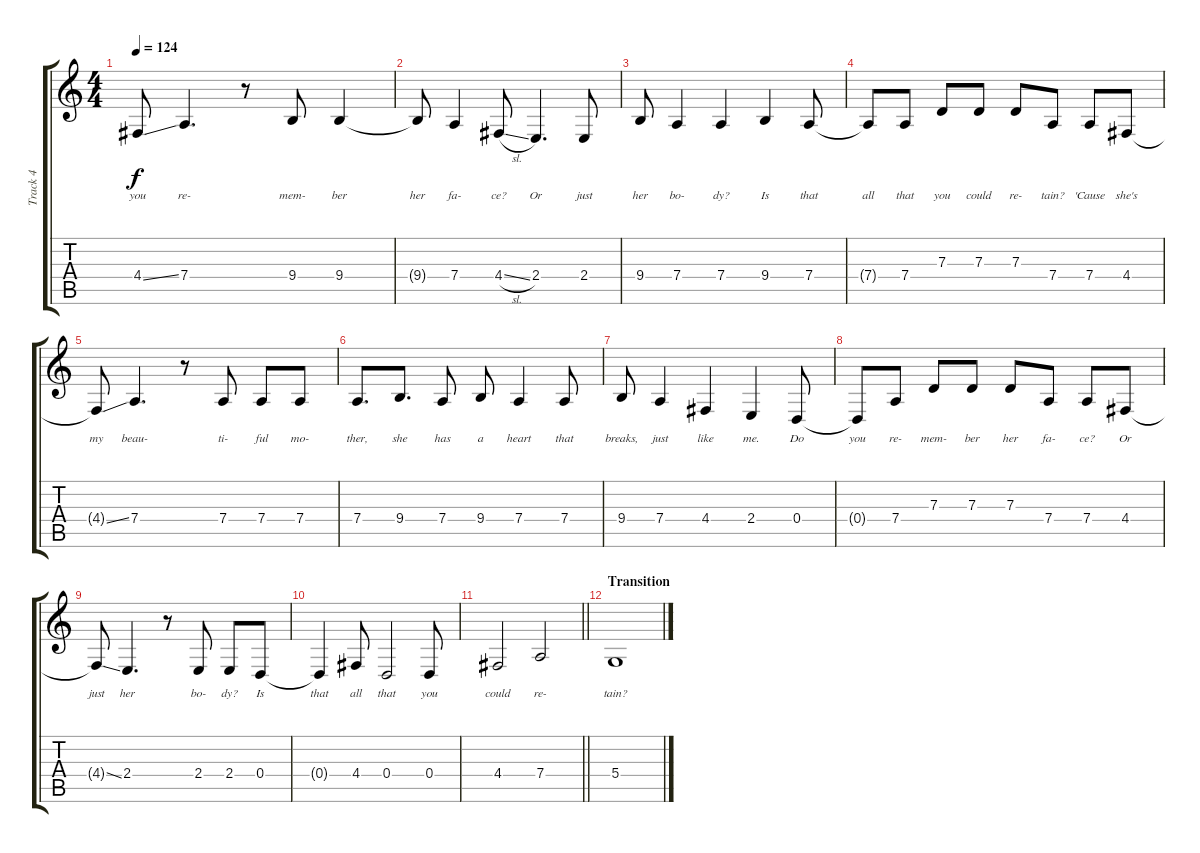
\track ("Track 4" "Track 4") {instrument clarinet}
\staff {score tabs}
\tuning (E4 B3 G3 D3 A2 E2) {hide}
\ts (4 4)
\tempo 124
\clef g2
\ks c
4.4{ss t}.8{lyrics (0 "you") lyrics (1 "") lyrics (2 "") lyrics (3 "") lyrics (4 "") dy f} 7.4.4{d lyrics (0 "re-") lyrics (1 "") lyrics (2 "") lyrics (3 "") lyrics (4 "")} r.8 9.4.8{lyrics (0 "mem-") lyrics (1 "") lyrics (2 "") lyrics (3 "") lyrics (4 "")} 9.4.4{lyrics (0 "ber") lyrics (1 "") lyrics (2 "") lyrics (3 "") lyrics (4 "")} |
9.4{t}.8{lyrics (0 "her") lyrics (1 "") lyrics (2 "") lyrics (3 "") lyrics (4 "")} 7.4.4{lyrics (0 "fa-") lyrics (1 "") lyrics (2 "") lyrics (3 "") lyrics (4 "")} 4.4{sl}.8{lyrics (0 "ce?") lyrics (1 "") lyrics (2 "") lyrics (3 "") lyrics (4 "")} 2.4.4{d lyrics (0 "Or") lyrics (1 "") lyrics (2 "") lyrics (3 "") lyrics (4 "")} 2.4.8{lyrics (0 "just") lyrics (1 "") lyrics (2 "") lyrics (3 "") lyrics (4 "")} |
9.4.8{lyrics (0 "her") lyrics (1 "") lyrics (2 "") lyrics (3 "") lyrics (4 "")} 7.4.4{lyrics (0 "bo-") lyrics (1 "") lyrics (2 "") lyrics (3 "") lyrics (4 "")} 7.4.4{lyrics (0 "dy?") lyrics (1 "") lyrics (2 "") lyrics (3 "") lyrics (4 "")} 9.4.4{lyrics (0 "Is") lyrics (1 "") lyrics (2 "") lyrics (3 "") lyrics (4 "")} 7.4.8{lyrics (0 "that") lyrics (1 "") lyrics (2 "") lyrics (3 "") lyrics (4 "")} |
7.4{t}.8{lyrics (0 "all") lyrics (1 "") lyrics (2 "") lyrics (3 "") lyrics (4 "")} 7.4.8{lyrics (0 "that") lyrics (1 "") lyrics (2 "") lyrics (3 "") lyrics (4 "")} 7.3.8{lyrics (0 "you") lyrics (1 "") lyrics (2 "") lyrics (3 "") lyrics (4 "")} 7.3.8{lyrics (0 "could") lyrics (1 "") lyrics (2 "") lyrics (3 "") lyrics (4 "")} 7.3.8{lyrics (0 "re-") lyrics (1 "") lyrics (2 "") lyrics (3 "") lyrics (4 "")} 7.4.8{lyrics (0 "tain?") lyrics (1 "") lyrics (2 "") lyrics (3 "") lyrics (4 "")} 7.4.8{lyrics (0 "'Cause") lyrics (1 "") lyrics (2 "") lyrics (3 "") lyrics (4 "")} 4.4.8{lyrics (0 "she's") lyrics (1 "") lyrics (2 "") lyrics (3 "") lyrics (4 "")} |
4.4{ss t}.8{lyrics (0 "my") lyrics (1 "") lyrics (2 "") lyrics (3 "") lyrics (4 "")} 7.4.4{d lyrics (0 "beau-") lyrics (1 "") lyrics (2 "") lyrics (3 "") lyrics (4 "")} r.8 7.4.8{lyrics (0 "ti-") lyrics (1 "") lyrics (2 "") lyrics (3 "") lyrics (4 "")} 7.4.8{lyrics (0 "ful") lyrics (1 "") lyrics (2 "") lyrics (3 "") lyrics (4 "")} 7.4.8{lyrics (0 "mo-") lyrics (1 "") lyrics (2 "") lyrics (3 "") lyrics (4 "")} |
7.4.8{d lyrics (0 "ther,") lyrics (1 "") lyrics (2 "") lyrics (3 "") lyrics (4 "")} 9.4.8{d lyrics (0 "she") lyrics (1 "") lyrics (2 "") lyrics (3 "") lyrics (4 "")} 7.4.8{lyrics (0 "has") lyrics (1 "") lyrics (2 "") lyrics (3 "") lyrics (4 "")} 9.4.8{lyrics (0 "a") lyrics (1 "") lyrics (2 "") lyrics (3 "") lyrics (4 "")} 7.4.4{lyrics (0 "heart") lyrics (1 "") lyrics (2 "") lyrics (3 "") lyrics (4 "")} 7.4.8{lyrics (0 "that") lyrics (1 "") lyrics (2 "") lyrics (3 "") lyrics (4 "")} |
9.4.8{lyrics (0 "breaks,") lyrics (1 "") lyrics (2 "") lyrics (3 "") lyrics (4 "")} 7.4.4{lyrics (0 "just") lyrics (1 "") lyrics (2 "") lyrics (3 "") lyrics (4 "")} 4.4.4{lyrics (0 "like") lyrics (1 "") lyrics (2 "") lyrics (3 "") lyrics (4 "")} 2.4.4{lyrics (0 "me.") lyrics (1 "") lyrics (2 "") lyrics (3 "") lyrics (4 "")} 0.4.8{lyrics (0 "Do") lyrics (1 "") lyrics (2 "") lyrics (3 "") lyrics (4 "")} |
0.4{t}.8{lyrics (0 "you") lyrics (1 "") lyrics (2 "") lyrics (3 "") lyrics (4 "")} 7.4.8{lyrics (0 "re-") lyrics (1 "") lyrics (2 "") lyrics (3 "") lyrics (4 "")} 7.3.8{lyrics (0 "mem-") lyrics (1 "") lyrics (2 "") lyrics (3 "") lyrics (4 "")} 7.3.8{lyrics (0 "ber") lyrics (1 "") lyrics (2 "") lyrics (3 "") lyrics (4 "")} 7.3.8{lyrics (0 "her") lyrics (1 "") lyrics (2 "") lyrics (3 "") lyrics (4 "")} 7.4.8{lyrics (0 "fa-") lyrics (1 "") lyrics (2 "") lyrics (3 "") lyrics (4 "")} 7.4.8{lyrics (0 "ce?") lyrics (1 "") lyrics (2 "") lyrics (3 "") lyrics (4 "")} 4.4.8{lyrics (0 "Or") lyrics (1 "") lyrics (2 "") lyrics (3 "") lyrics (4 "")} |
4.4{ss t}.8{lyrics (0 "just") lyrics (1 "") lyrics (2 "") lyrics (3 "") lyrics (4 "")} 2.4.4{d lyrics (0 "her") lyrics (1 "") lyrics (2 "") lyrics (3 "") lyrics (4 "")} r.8 2.4.8{lyrics (0 "bo-") lyrics (1 "") lyrics (2 "") lyrics (3 "") lyrics (4 "")} 2.4.8{lyrics (0 "dy?") lyrics (1 "") lyrics (2 "") lyrics (3 "") lyrics (4 "")} 0.4.8{lyrics (0 "Is") lyrics (1 "") lyrics (2 "") lyrics (3 "") lyrics (4 "")} |
0.4{t}.4{lyrics (0 "that") lyrics (1 "") lyrics (2 "") lyrics (3 "") lyrics (4 "")} 4.4.8{lyrics (0 "all") lyrics (1 "") lyrics (2 "") lyrics (3 "") lyrics (4 "")} 0.4.2{lyrics (0 "that") lyrics (1 "") lyrics (2 "") lyrics (3 "") lyrics (4 "")} 0.4.8{lyrics (0 "you") lyrics (1 "") lyrics (2 "") lyrics (3 "") lyrics (4 "")} |
\barLineRight lightlight
4.4.2{lyrics (0 "could") lyrics (1 "") lyrics (2 "") lyrics (3 "") lyrics (4 "")} 7.4.2{lyrics (0 "re-") lyrics (1 "") lyrics (2 "") lyrics (3 "") lyrics (4 "")} |
\section ("" "Transition")
5.4.1{lyrics (0 "tain?") lyrics (1 "") lyrics (2 "") lyrics (3 "") lyrics (4 "")}
